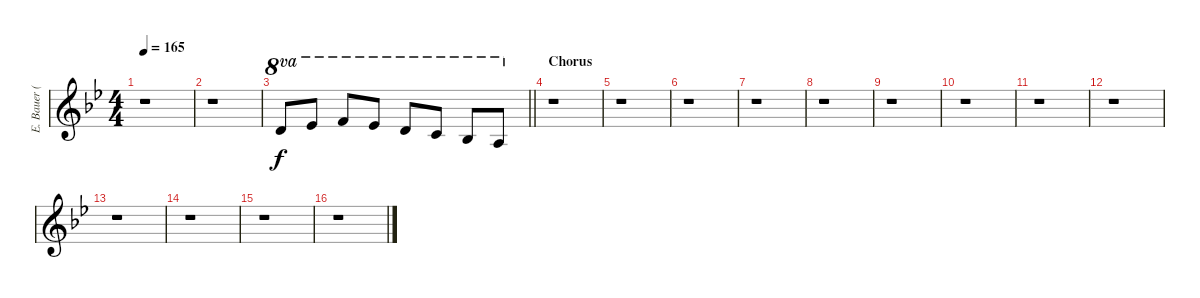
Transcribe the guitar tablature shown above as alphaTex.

\track ("E. Bauer (Keyboard)" "E. Bauer (") {instrument orchestralharp}
\staff {score}
\tuning (E4 B3 G3 D3 A2 E2) {hide}
\ts (4 4)
\tempo 165
\clef g2
\ks gminor
r.1{dy f} |
r.1 |
\barLineRight lightlight
15.2.8{ot 8va} 16.2.8{ot 8va} 18.2.8{ot 8va} 16.2.8{ot 8va} 15.2.8{ot 8va} 17.3.8{ot 8va} 15.3.8{ot 8va} 14.3.8{ot 8va} |
\section ("" "Chorus")
r.1 |
r.1 |
r.1 |
r.1 |
r.1 |
r.1 |
r.1 |
r.1 |
r.1 |
r.1 |
r.1 |
r.1 |
r.1
